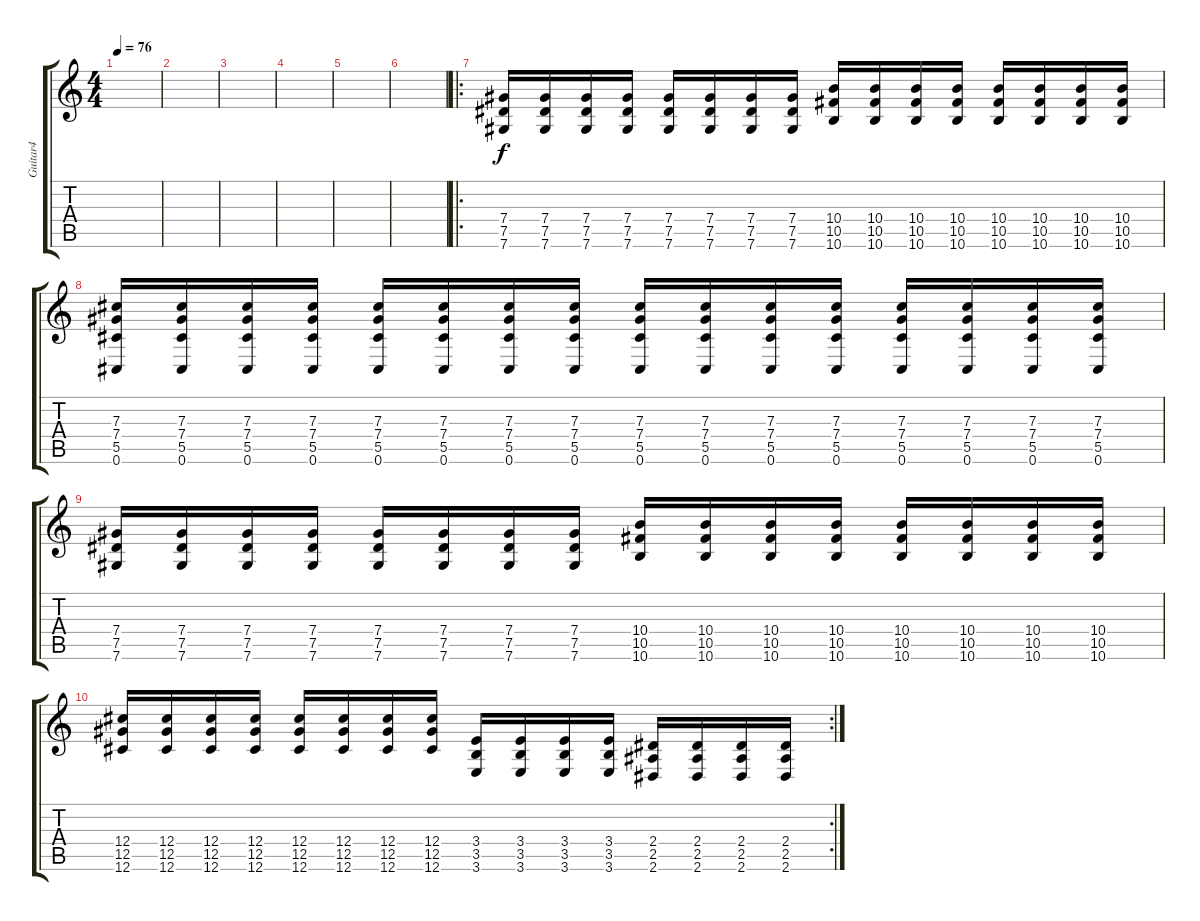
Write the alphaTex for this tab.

\track ("Guitar4" "Guitar4") {instrument overdrivenguitar}
\staff {score tabs}
\tuning (Eb4 Bb3 Gb3 Db3 Ab2 Db2) {hide}
\ts (4 4)
\tempo 76
\clef g2
\ks c
|
|
|
|
|
|
\ro
(7.4 7.5 7.6).16 (7.4 7.5 7.6).16 (7.4 7.5 7.6).16 (7.4 7.5 7.6).16 (7.4 7.5 7.6).16 (7.4 7.5 7.6).16 (7.4 7.5 7.6).16 (7.4 7.5 7.6).16 (10.4 10.5 10.6).16 (10.4 10.5 10.6).16 (10.4 10.5 10.6).16 (10.4 10.5 10.6).16 (10.4 10.5 10.6).16 (10.4 10.5 10.6).16 (10.4 10.5 10.6).16 (10.4 10.5 10.6).16 |
(7.3 7.4 5.5 0.6).16 (7.3 7.4 5.5 0.6).16 (7.3 7.4 5.5 0.6).16 (7.3 7.4 5.5 0.6).16 (7.3 7.4 5.5 0.6).16 (7.3 7.4 5.5 0.6).16 (7.3 7.4 5.5 0.6).16 (7.3 7.4 5.5 0.6).16 (7.3 7.4 5.5 0.6).16 (7.3 7.4 5.5 0.6).16 (7.3 7.4 5.5 0.6).16 (7.3 7.4 5.5 0.6).16 (7.3 7.4 5.5 0.6).16 (7.3 7.4 5.5 0.6).16 (7.3 7.4 5.5 0.6).16 (7.3 7.4 5.5 0.6).16 |
(7.4 7.5 7.6).16 (7.4 7.5 7.6).16 (7.4 7.5 7.6).16 (7.4 7.5 7.6).16 (7.4 7.5 7.6).16 (7.4 7.5 7.6).16 (7.4 7.5 7.6).16 (7.4 7.5 7.6).16 (10.4 10.5 10.6).16 (10.4 10.5 10.6).16 (10.4 10.5 10.6).16 (10.4 10.5 10.6).16 (10.4 10.5 10.6).16 (10.4 10.5 10.6).16 (10.4 10.5 10.6).16 (10.4 10.5 10.6).16 |
\rc 2
(12.4 12.5 12.6).16 (12.4 12.5 12.6).16 (12.4 12.5 12.6).16 (12.4 12.5 12.6).16 (12.4 12.5 12.6).16 (12.4 12.5 12.6).16 (12.4 12.5 12.6).16 (12.4 12.5 12.6).16 (3.4 3.5 3.6).16 (3.4 3.5 3.6).16 (3.4 3.5 3.6).16 (3.4 3.5 3.6).16 (2.4 2.5 2.6).16 (2.4 2.5 2.6).16 (2.4 2.5 2.6).16 (2.4 2.5 2.6).16
